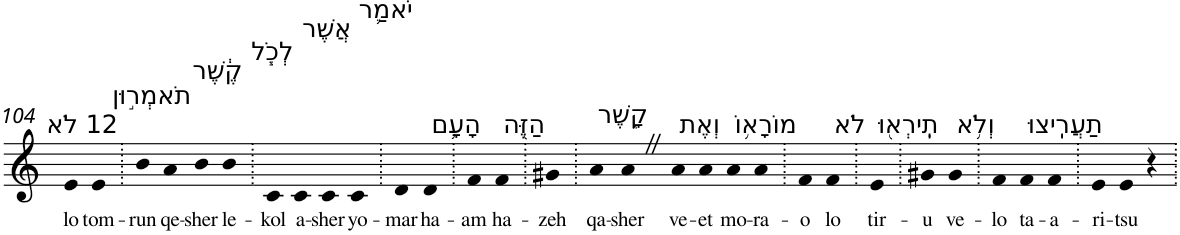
**kern	**text
*part1	*part1
*staff1	*staff1
*I"Piano	*
*I'Pno	*
!!LO:PB:g=z
*clefG2	*
*k[]	*
=104	=104
!LO:TX:a:t=12 לֹא	!
!	!LO:LY:b
4e	lo
!LO:TX:a:t=תֹאמְר֣וּן	!
!	!LO:LY:b
4e	tom-
=105.	=105.
!	!LO:LY:b
4b	-run
!LO:TX:a:t=קֶ֔שֶׁר	!
!	!LO:LY:b
4a	qe-
!	!LO:LY:b
4b	-sher
!LO:TX:a:t=לְכֹ֧ל	!
!	!LO:LY:b
4b	le-
=106.	=106.
!	!LO:LY:b
4c	-kol
!LO:TX:a:t=אֲשֶׁר	!
!	!LO:LY:b
4c	a-
!	!LO:LY:b
4c	-sher
!LO:TX:a:t=יֹאמַ֛ר	!
!	!LO:LY:b
4c	yo-
=107.	=107.
!	!LO:LY:b
4d	-mar
!LO:TX:a:t=הָעָ֥ם	!
!	!LO:LY:b
4d	ha-
=108.	=108.
!	!LO:LY:b
4f	-am
!LO:TX:a:t=הַזֶּ֖ה	!
!	!LO:LY:b
4f	ha-
=109.	=109.
!	!LO:LY:b
4g#X	-zeh
=110.	=110.
!LO:TX:a:t=קָ֑שֶׁר	!
!	!LO:LY:b
4a	qa-
!	!LO:LY:b
4aZ	-sher
!LO:TX:a:t=וְאֶת	!
!	!LO:LY:b
4a	ve-
!	!LO:LY:b
4a	-et
!LO:TX:a:t=מוֹרָא֥וֹ	!
!	!LO:LY:b
4a	mo-
!	!LO:LY:b
4a	-ra-
=111.	=111.
!	!LO:LY:b
4f	-o
!LO:TX:a:t=לֹא	!
!	!LO:LY:b
4f	lo
=112.	=112.
!LO:TX:a:t=תִֽירְא֖וּ	!
!	!LO:LY:b
4e	tir-
=113.	=113.
!	!LO:LY:b
4g#X	-u
!LO:TX:a:t=וְלֹ֥א	!
!	!LO:LY:b
4g#	ve-
=114.	=114.
!	!LO:LY:b
4f	-lo
!LO:TX:a:t=תַעֲרִֽיצוּ	!
!	!LO:LY:b
4f	ta-
!	!LO:LY:b
4f	-a-
=115.	=115.
!	!LO:LY:b
4e	-ri-
!	!LO:LY:b
4e	-tsu
4r	.
=.	=.
*-	*-
